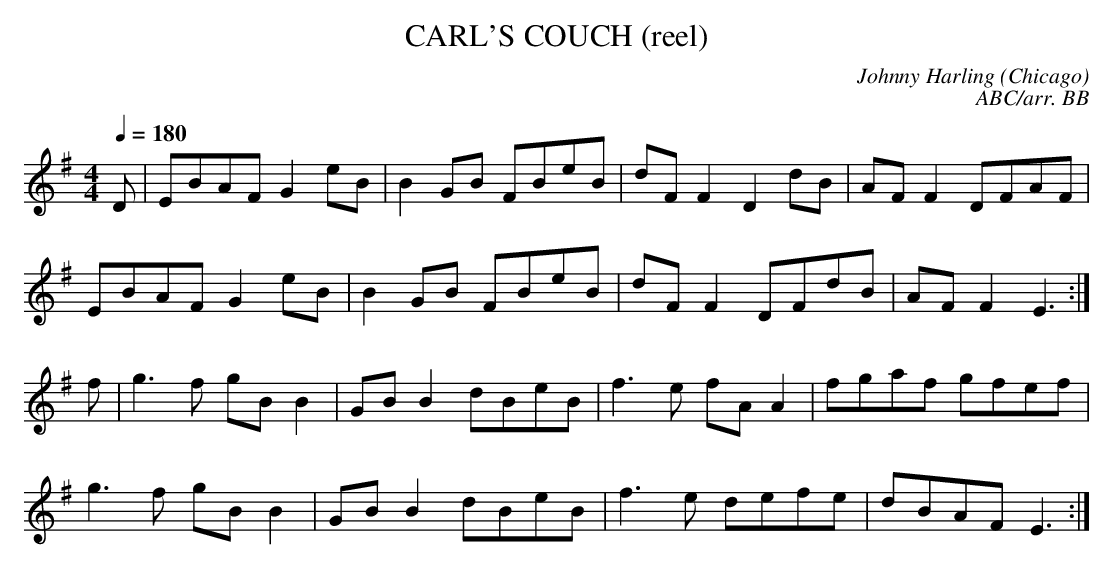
X:1
T:CARL'S COUCH (reel)
C:Johnny Harling (Chicago)
C:ABC/arr. BB
Q:1/4=180
M:4/4
L:1/8
K:Em
D|EBAF G2 eB|B2 GB FBeB|dF F2 D2 dB|AF F2 DFAF|
EBAF G2 eB|B2 GB FBeB|dF F2 DFdB|AF F2 E3 :|
f|g3 f gB B2|GB B2 dBeB|f3 e fA A2|fgaf gfef|
g3 f gB B2|GB B2 dBeB|f3 e defe|dBAF E3 :|
